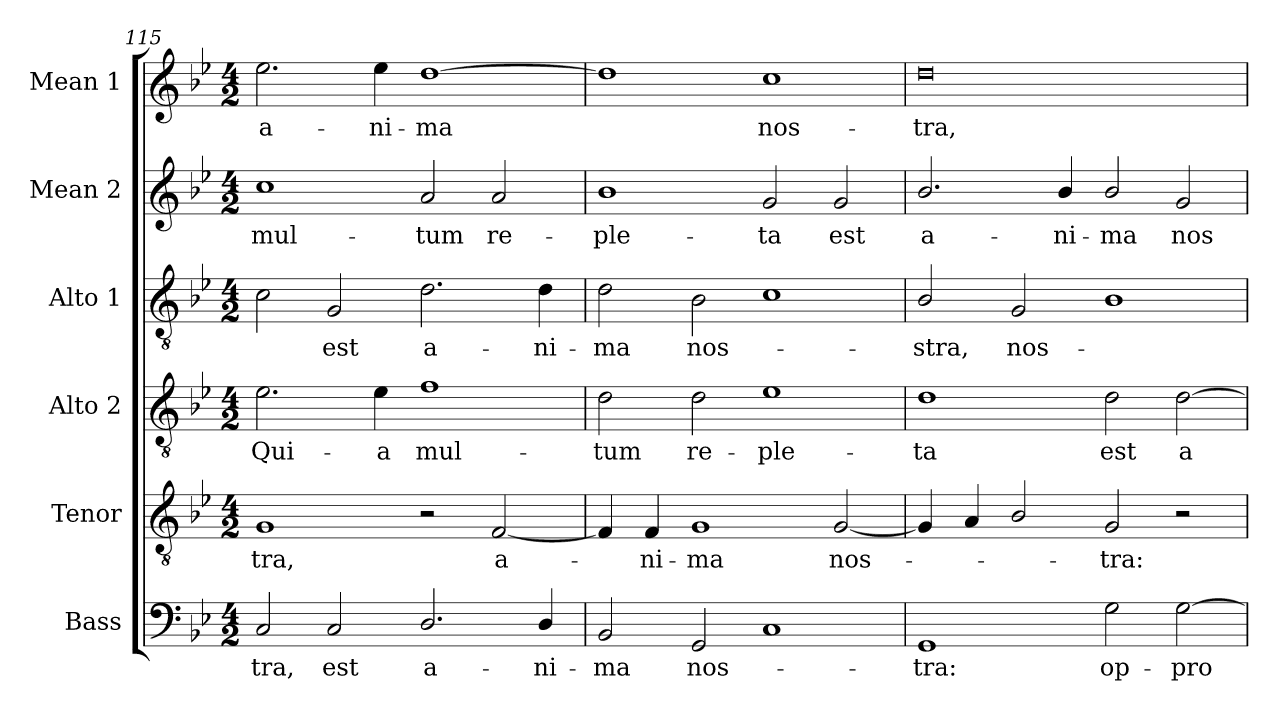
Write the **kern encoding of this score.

**kern	**text	**kern	**text	**kern	**text	**kern	**text	**kern	**text	**kern	**text
*part6	*part6	*part5	*part5	*part4	*part4	*part3	*part3	*part2	*part2	*part1	*part1
*staff6	*staff6	*staff5	*staff5	*staff4	*staff4	*staff3	*staff3	*staff2	*staff2	*staff1	*staff1
*I"Bass	*	*I"Tenor	*	*I"Alto 2	*	*I"Alto 1	*	*I"Mean 2	*	*I"Mean 1	*
*I'B.	*	*I'T.	*	*I'A2.	*	*I'A1	*	*I'M2.	*	*I'M1.	*
*clefF4	*	*clefGv2	*	*clefGv2	*	*clefGv2	*	*clefG2	*	*clefG2	*
*	*	*ITrd7c12	*	*ITrd7c12	*	*ITrd7c12	*	*	*	*	*
*k[b-e-]	*	*k[b-e-]	*	*k[b-e-]	*	*k[b-e-]	*	*k[b-e-]	*	*k[b-e-]	*
*g:	*	*g:	*	*g:	*	*g:	*	*g:	*	*g:	*
*M4/2	*	*M4/2	*	*M4/2	*	*M4/2	*	*M4/2	*	*M4/2	*
=115	=115	=115	=115	=115	=115	=115	=115	=115	=115	=115	=115
!	!LO:LY:b:color=#000000	!	!	!	!	!	!	!	!	!	!
!	!	!	!LO:LY:b:color=#000000	!	!	!	!	!	!	!	!
!	!	!	!	!	!LO:LY:b:color=#000000	!	!	!	!	!	!
!	!	!	!	!	!	!	!	!	!LO:LY:b:color=#000000	!	!
!	!	!	!	!	!	!	!	!	!	!	!LO:LY:b:color=#000000
2Ci/	-tra,	1GGi	-tra,	2.E-i\	Qui-	2Ci\	.	1cci	mul-	2.ee-i\	a-
!	!LO:LY:b:color=#000000	!	!	!	!	!	!	!	!	!	!
!	!	!	!	!	!	!	!LO:LY:b:color=#000000	!	!	!	!
2Ci/	est	.	.	.	.	2GGi/	est	.	.	.	.
!	!	!	!	!	!LO:LY:b:color=#000000	!	!	!	!	!	!
!	!	!	!	!	!	!	!	!	!	!	!LO:LY:b:color=#000000
.	.	.	.	4E-i\	-a	.	.	.	.	4ee-i\	-ni-
!	!LO:LY:b:color=#000000	!	!	!	!	!	!	!	!	!	!
!	!	!	!	!	!LO:LY:b:color=#000000	!	!	!	!	!	!
!	!	!	!	!	!	!	!LO:LY:b:color=#000000	!	!	!	!
!	!	!	!	!	!	!	!	!	!LO:LY:b:color=#000000	!	!
!	!	!	!	!	!	!	!	!	!	!	!LO:LY:b:color=#000000
2.Di/	a-	2r	.	1Fi	mul-	2.Di\	a-	2ai/	-tum	[>1ddi	-ma
!	!	!	!LO:LY:b:color=#000000	!	!	!	!	!	!	!	!
!	!	!	!	!	!	!	!	!	!LO:LY:b:color=#000000	!	!
.	.	[<2FFi/	a-	.	.	.	.	2ai/	re-	.	.
!	!LO:LY:b:color=#000000	!	!	!	!	!	!	!	!	!	!
!	!	!	!	!	!	!	!LO:LY:b:color=#000000	!	!	!	!
4Di/	-ni-	.	.	.	.	4Di\	-ni-	.	.	.	.
=116	=116	=116	=116	=116	=116	=116	=116	=116	=116	=116	=116
!	!LO:LY:b:color=#000000	!	!	!	!	!	!	!	!	!	!
!	!	!	!	!	!LO:LY:b:color=#000000	!	!	!	!	!	!
!	!	!	!	!	!	!	!LO:LY:b:color=#000000	!	!	!	!
!	!	!	!	!	!	!	!	!	!LO:LY:b:color=#000000	!	!
2BB-i/	-ma	4FFi/]	.	2Di\	-tum	2Di\	-ma	1b-i	-ple-	1ddi]	.
!	!	!	!LO:LY:b:color=#000000	!	!	!	!	!	!	!	!
.	.	4FFi/	-ni-	.	.	.	.	.	.	.	.
!	!LO:LY:b:color=#000000	!	!	!	!	!	!	!	!	!	!
!	!	!	!LO:LY:b:color=#000000	!	!	!	!	!	!	!	!
!	!	!	!	!	!LO:LY:b:color=#000000	!	!	!	!	!	!
!	!	!	!	!	!	!	!LO:LY:b:color=#000000	!	!	!	!
2GGi/	nos-	1GGi	-ma	2Di\	re-	2BB-i\	nos-	.	.	.	.
!	!	!	!	!	!LO:LY:b:color=#000000	!	!	!	!	!	!
!	!	!	!	!	!	!	!	!	!LO:LY:b:color=#000000	!	!
!	!	!	!	!	!	!	!	!	!	!	!LO:LY:b:color=#000000
1Ci	.	.	.	1E-i	-ple-	1Ci	.	2gi/	-ta	1cci	nos-
!	!	!	!LO:LY:b:color=#000000	!	!	!	!	!	!	!	!
!	!	!	!	!	!	!	!	!	!LO:LY:b:color=#000000	!	!
.	.	[<2GGi/	nos-	.	.	.	.	2gi/	est	.	.
=117	=117	=117	=117	=117	=117	=117	=117	=117	=117	=117	=117
!	!LO:LY:b:color=#000000	!	!	!	!	!	!	!	!	!	!
!	!	!	!	!	!LO:LY:b:color=#000000	!	!	!	!	!	!
!	!	!	!	!	!	!	!LO:LY:b:color=#000000	!	!	!	!
!	!	!	!	!	!	!	!	!	!LO:LY:b:color=#000000	!	!
!	!	!	!	!	!	!	!	!	!	!	!LO:LY:b:color=#000000
1GGi	-tra:	4GGi/]	.	1Di	-ta	2BB-i/	-stra,	2.b-i/	a-	0ddi	-tra,
.	.	4AAi/	.	.	.	.	.	.	.	.	.
!	!	!	!	!	!	!	!LO:LY:b:color=#000000	!	!	!	!
.	.	2BB-i/	.	.	.	2GGi/	nos-	.	.	.	.
!	!	!	!	!	!	!	!	!	!LO:LY:b:color=#000000	!	!
.	.	.	.	.	.	.	.	4b-i/	-ni-	.	.
!	!LO:LY:b:color=#000000	!	!	!	!	!	!	!	!	!	!
!	!	!	!LO:LY:b:color=#000000	!	!	!	!	!	!	!	!
!	!	!	!	!	!LO:LY:b:color=#000000	!	!	!	!	!	!
!	!	!	!	!	!	!	!	!	!LO:LY:b:color=#000000	!	!
2Gi\	op-	2GGi/	-tra:	2Di\	est	1BB-i	.	2b-i/	-ma	.	.
!	!LO:LY:b:color=#000000	!	!	!	!	!	!	!	!	!	!
!	!	!	!	!	!LO:LY:b:color=#000000	!	!	!	!	!	!
!	!	!	!	!	!	!	!	!	!LO:LY:b:color=#000000	!	!
[>2Gi\	-pro-	2r	.	[>2Di\	a-	.	.	2gi/	nos-	.	.
=	=	=	=	=	=	=	=	=	=	=	=
*-	*-	*-	*-	*-	*-	*-	*-	*-	*-	*-	*-
